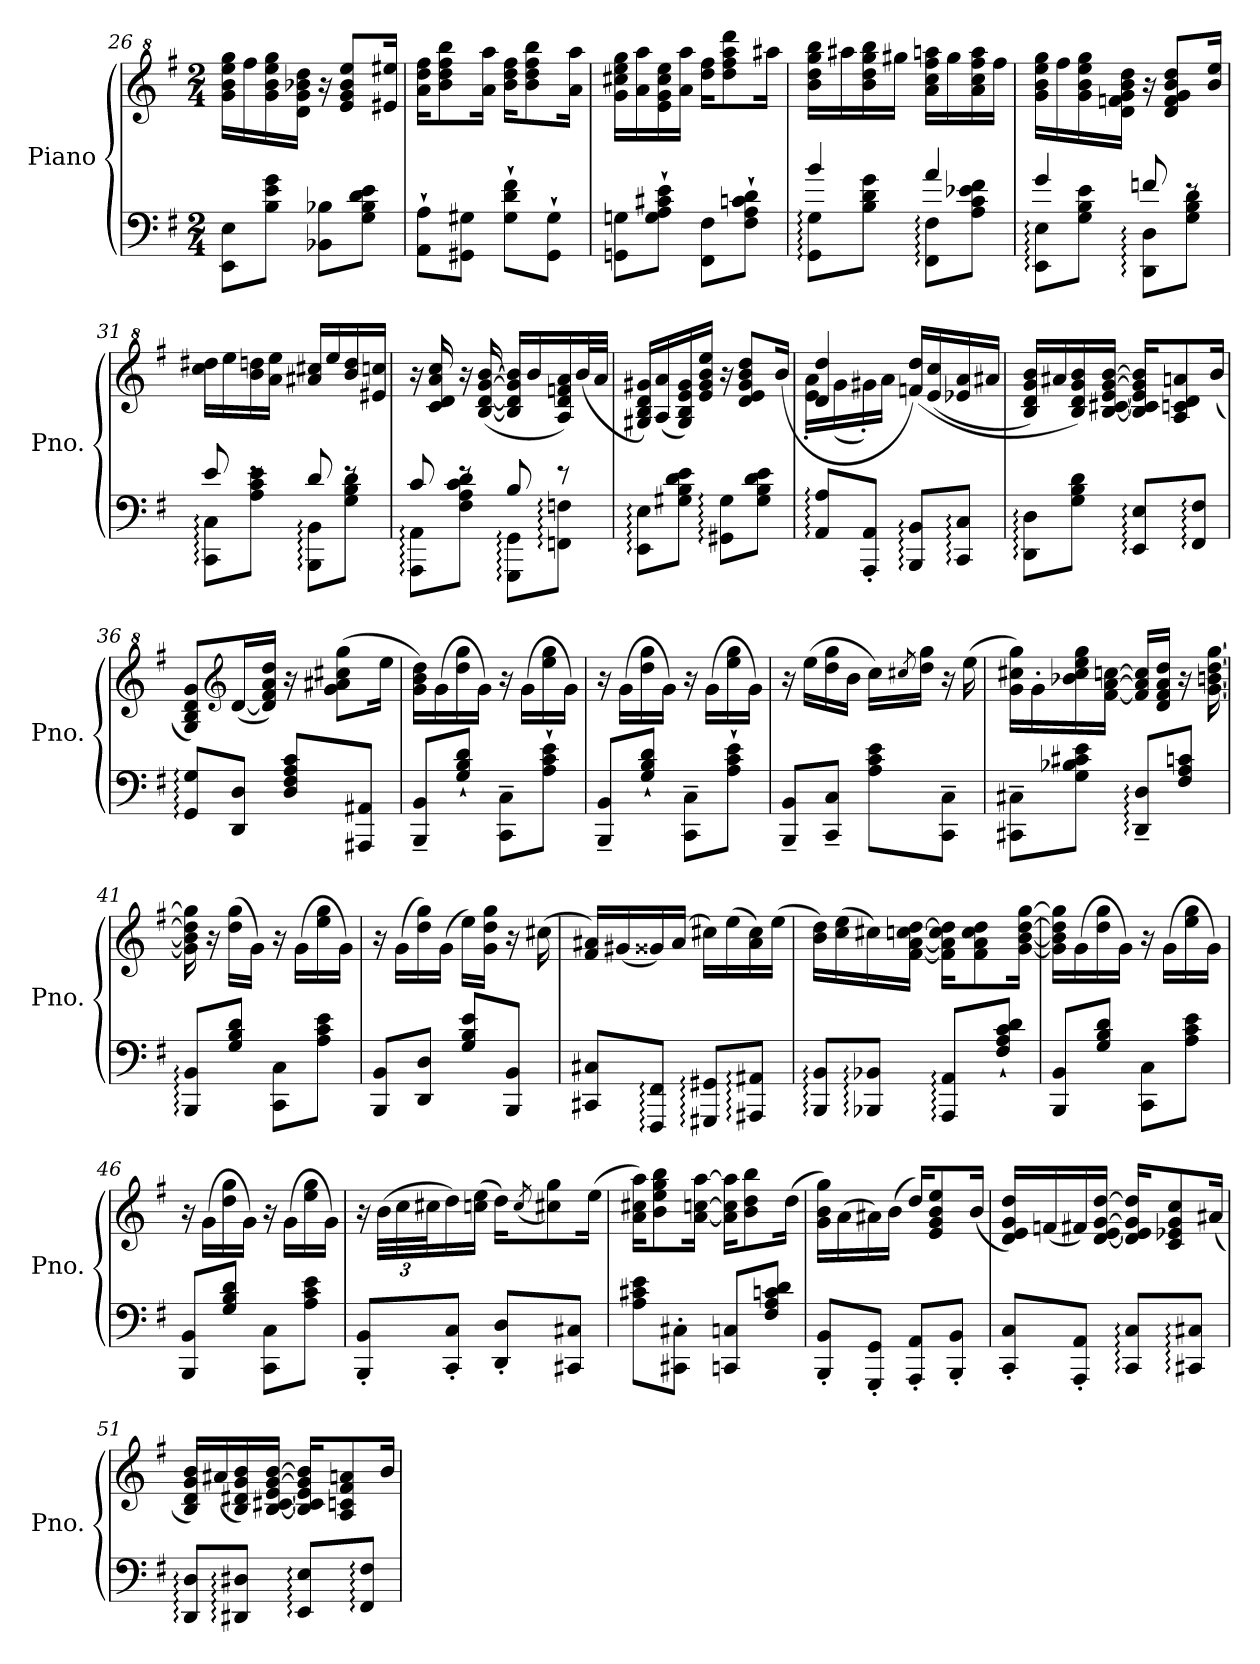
**kern	**kern
*part1	*part1
*staff2	*staff1
*I"Piano	*
*I'Pno.	*
*clefF4	*clefG^2
*k[f#]	*k[f#]
*M2/4	*M2/4
=26	=26
8EE\ 8E\L	16gg\ 16bb\ 16eee\ 16ggg\LL
.	16fff#\
8B\ 8e\ 8g\J	16gg\ 16bb\ 16eee\ 16ggg\
.	16dd\ 16gg\ 16bb-X\ 16ddd\JJ
8BB-X\ 8B-X\L	16r
.	8ee/ 8gg/ 8bb-/ 8eee/L
8G\ 8B-\ 8d\ 8e\J	.
.	16ee#X/ 16eee#X/Jk
=27	=27
8AA\` 8A\`L	16aa\ 16ddd\ 16fff#\KL
.	8bb\ 8ddd\ 8fff#\ 8bbb\
8GG#X\ 8G#X\J	.
.	16aa\ 16aaa\Jk
8G#\` 8d\` 8f#\`L	16bb\ 16ddd\ 16fff#\KL
.	8bb\ 8ddd\ 8fff#\ 8bbb\
8GG#\` 8G#\`J	.
.	16aa\ 16aaa\Jk
=28	=28
8GGn\ 8Gn\L	16gg\ 16ccc#X\ 16eee\ 16ggg\LL
.	16aa\ 16aaa\
8G\` 8A\` 8c#X\` 8e\`J	16ee\ 16gg\ 16ccc#\ 16eee\
.	16aa\ 16aaa\JJ
8FF#\ 8F#\L	16ddd\ 16fff#\KL
.	8ddd\ 8fff#\ 8aaa\ 8dddd\
8F#\` 8A\` 8cn\` 8d\`J	.
.	16aaa#X\Jk
!!LO:LB:g=z
=29	=29
*^	*
4b/	8GG\: 8G\:L	16bb\ 16ddd\ 16ggg\ 16bbb\LL
.	.	16aaa#X\
.	8B\ 8d\ 8g\J	16bb\ 16ddd\ 16ggg\ 16bbb\
.	.	16ggg#X\JJ
4a/	8FF#\: 8F#\:L	16aa\ 16ccc\ 16fff#\ 16aaan\LL
.	.	16ggg#\
.	8A\ 8c\ 8e-X\ 8f#\J	16aa\ 16ccc\ 16fff#\ 16aaa\
.	.	16fff#\JJ
=30	=30	=30
4g/	8EE\: 8E\:L	16gg\ 16bb\ 16eee\ 16ggg\LL
.	.	16fff#\
.	8G\ 8B\ 8e\J	16gg\ 16bb\ 16eee\ 16ggg\
.	.	16dd\ 16ffn\ 16gg\ 16bb\ 16ddd\JJ
8fn/	8DD\: 8D\:L	16r
.	.	8dd/ 8ff/ 8gg/ 8bb/ 8ddd/L
8re	8G\ 8B\ 8d\J	.
.	.	16bb/ 16eee/Jk
=31	=31	=31
8e/	8CC\: 8C\:L	16ccc\ 16ddd#X\LL
.	.	16eee\
8re	8A\ 8c\ 8e\J	16bb\ 16dddn\
.	.	16aa\ 16eee\JJ
8d/	8BBB\: 8BB\:L	16aa#X/ 16ccc#X/LL
.	.	16eee/
8re	8G\ 8B\ 8d\J	16bb/ 16ddd/
.	.	16ee#X/ 16cccn/JJ
=32	=32	=32
8c/	8AAA\: 8AA\:L	16r
.	.	16cc/ 16dd/ 16aa/ 16ccc/
8re	8F#\ 8A\ 8c\ 8d\J	16r
.	.	(<[16b/ [16dd/ [16gg/ [16bb/
8B/	8GGG\: 8GG\:L	16b/] 16dd/] 16gg/] 16bb/]LL
.	.	16bb/
8re	8FFn\: 8Fn\:J	16a/ 16dd/ 16ffn/ 16aa/)
.	.	(<32bb/L
.	.	32aa/JJJ
*v	*v	*
!!LO:LB:g=z
=33	=33
8EE\: 8E\:L	16g#X/ 16b/ 16dd/ 16gg#X/LL)
.	(<16a/ 16aa/
8G#X\ 8B\ 8d\ 8e\J	16g#/ 16b/ 16ee/ 16gg#/)
.	16ee/ 16gg#/ 16bb/ 16eee/JJ
8GG#X\: 8G#\:L	16r
.	8dd/ 8ee/ 8gg#/ 8bb/ 8ddd/L
8G#\ 8B\ 8d\ 8e\J	.
.	(>16bb/Jk
=34	=34
*	*^
8AA/: 8A/:L	4dd/ 4ddd/	16ee\' 16aa\'LL
.	.	(>16gg\
8AAA/' 8AA/'J	.	16gg#X'\)
.	.	(<16aa\JJ
8BBB/: 8BB/:L	(16ffn/ 16ddd/LL)	4reeyy
.	(<16ee/ 16ccc/	.
8CC/: 8C/:J	16ee-X/ 16aa/	.
.	16aa#X/JJ	.
*	*v	*v
=35	=35
8DD\: 8D\:L	16b/ 16dd/ 16gg/ 16bb/LL)
.	16aa#X/
8G\ 8B\ 8d\J	16b/ 16dd/ 16gg/ 16bb/)
.	[16b/ [16cc#X/ [16ee/ [16gg/ [16bb/JJ
8EE/: 8E/:L	16b/] 16cc#/] 16ee/] 16gg/] 16bb/]KL
.	8a/ 8ccn/ 8dd/ 8aan/
8FF#/: 8F#/:J	.
.	(<16bb/Jk
=36	=36
8GG/: 8G/:L	8g/ 8b/ 8dd/ 8gg/L)
*	*clefG2
8DD/ 8D/J	(<[16d/L
.	16d/] 16f#/ 16a/ 16dd/JJ)
8D/ 8F#/ 8A/ 8c/L	16r
.	(>8g\ 8a#X\ 8cc#X\ 8gg\L
8AAA#X/ 8AA#X/J	.
.	16ee\Jk
!!LO:PB:g=z
=37	=37
8BBB/~ 8BB/~L	16g\ 16b\ 16dd\LL)
.	(>16g\
8G/` 8B/` 8d/`J	16dd\ 16gg\
.	16g\JJ)
8CC\~ 8C\~L	16r
.	(>16g\LL
8A\` 8c\` 8e\`J	16ee\ 16gg\
.	16g\JJ)
=38	=38
8BBB/~ 8BB/~L	16r
.	(>16g\LL
8G/` 8B/` 8d/`J	16dd\ 16gg\
.	16g\JJ)
8CC\~ 8C\~L	16r
.	(>16g\LL
8A\` 8c\` 8e\`J	16ee\ 16gg\
.	16g\JJ)
=39	=39
8BBB/~ 8BB/~L	16r
.	(>16ee\LL
8CC/~ 8C/~J	16dd\ 16gg\
.	16b\JJ
8A\ 8c\ 8e\L	16cc\LL)
.	8qcc#X/
.	16dd\ 16gg\JJ
8CC\~ 8C\~J	16r
.	(>16ee\
=40	=40
8CC#X\~ 8C#X\~L	16g\ 16cc#X\ 16gg\LL)
.	16g'\
8G\ 8B-X\ 8c#X\ 8e\J	16b-X\ 16cc#\ 16ee\ 16gg\
.	[16f#\ [16a\ [16ccn\JJ
8DD/:~ 8D/:~L	16f#/] 16a/] 16cc/]LL
.	16d/ 16f#/ 16a/ 16dd/JJ
8F#/ 8A/ 8cn/J	16r
.	[16g\ [16bn\ [16dd\ [16gg\
!!LO:LB:g=z
=41	=41
8BBB/: 8BB/:L	16g\] 16b\] 16dd\] 16gg\]
.	16r
8G/ 8B/ 8d/J	(>16dd\ 16gg\LL
.	16g\JJ)
8CC\ 8C\L	16r
.	(>16g\LL
8A\ 8c\ 8e\J	16ee\ 16gg\
.	16g\JJ)
=42	=42
8BBB/ 8BB/L	16r
.	(>16g\LL
8DD/ 8D/J	16dd\ 16gg\)
.	(>16g\JJ
8G/ 8B/ 8e/L	16ee\LL)
.	16g\ 16dd\ 16gg\JJ
8BBB/ 8BB/J	16r
.	(>16cc#X\
=43	=43
8CC#X/ 8C#X/L	16f#/ 16a#X/LL)
.	(<16g#X/
8FFF#/: 8FF#/:J	16g##X/)
.	(>16a#/JJ
8GGG#X/: 8GG#X/:L	16cc#X\LL)
.	(>16ee\
8AAA#X/: 8AA#X/:J	16a#\ 16cc#\)
.	(>16ee\JJ
=44	=44
8BBB/: 8BB/:L	16b\ 16dd\LL)
.	(>16cc\ 16ee\
8BBB-X/: 8BB-X/:J	16cc#X\)
.	[16f#\ [16a\ [16ccn\ [16dd\JJ
8AAA/: 8AA/:L	16f#\] 16a\] 16cc\] 16dd\]KL
.	8f#\ 8a\ 8cc\ 8dd\
8F#/` 8A/` 8c/` 8d/`J	.
.	[16g\ [16b\ [16dd\ [16gg\Jk
!!LO:LB:g=z
=45	=45
8BBB/ 8BB/L	16g\] 16b\] 16dd\] 16gg\]LL
.	(>16g\
8G/ 8B/ 8d/J	16dd\ 16gg\
.	16g\JJ)
8CC\ 8C\L	16r
.	(>16g\LL
8A\ 8c\ 8e\J	16ee\ 16gg\
.	16g\JJ)
=46	=46
8BBB/ 8BB/L	16r
.	(>16g\LL
8G/ 8B/ 8d/J	16dd\ 16gg\
.	16g\JJ)
8CC\ 8C\L	16r
.	(>16g\LL
8A\ 8c\ 8e\J	16ee\ 16gg\
.	16g\JJ)
=47	=47
8BBB/' 8BB/'L	16r
*	*Xbrackettup
.	(>48b\LLL
.	48cc\
.	48cc#X\J
8CC/' 8C/'J	16dd\)
.	(>16ccn\ 16ee\JJ
8DD/' 8D/'L	16dd\KL)
.	(<8qcc/
.	8cc#X\ 8gg\)
8CC#X/ 8C#X/J	.
.	(>16ee\Jk
=48	=48
8A\ 8c#X\ 8e\L	16a\ 16cc#X\ 16aa\KL)
.	8b\ 8ee\ 8gg\ 8bb\
8CC#X\' 8C#X\'J	.
.	[16a\ [16ccn\ [16aa\Jk
8CCn/ 8Cn/L	16a\] 16cc\] 16aa\]KL
.	8b\ 8dd\ 8bb\
8F#/ 8A/ 8cn/ 8d/J	.
.	(>16dd\Jk
!!LO:LB:g=z
=49	=49
8BBB/' 8BB/'L	16g\ 16b\ 16gg\LL)
.	(>16a\
8GGG/' 8GG/'J	16a#X\)
.	(>16b\JJ
8AAA/' 8AA/'L	16dd/KL)
.	8e/ 8g/ 8b/ 8ee/
8BBB/' 8BB/'J	.
.	(<16b/Jk
=50	=50
8CC/' 8C/'L	16d/ 16e/ 16g/ 16dd/LL)
.	(<16fn/
8AAA/' 8AA/'J	16f#X/)
.	[16d/ [16e/ [16g/ [16dd/JJ
8CC/: 8C/:L	16d/] 16e/] 16g/] 16dd/]KL
.	8c/ 8e-X/ 8g/ 8cc/
8CC#X/: 8C#X/:J	.
.	(<16a#X/Jk
=51	=51
8DD/: 8D/:L	16B/ 16d/ 16g/ 16b/LL)
.	(<16a#X/
8DD#X/: 8D#X/:J	16B/ 16d#X/ 16g/ 16b/)
.	[16B/ [16c#X/ [16e/ [16g/ [16b/JJ
8EE/: 8E/:L	16B/] 16c#/] 16e/] 16g/] 16b/]KL
.	8A/ 8cn/ 8f#/ 8an/
8FF#/: 8F#/:J	.
.	16b/Jk
=	=
*-	*-
